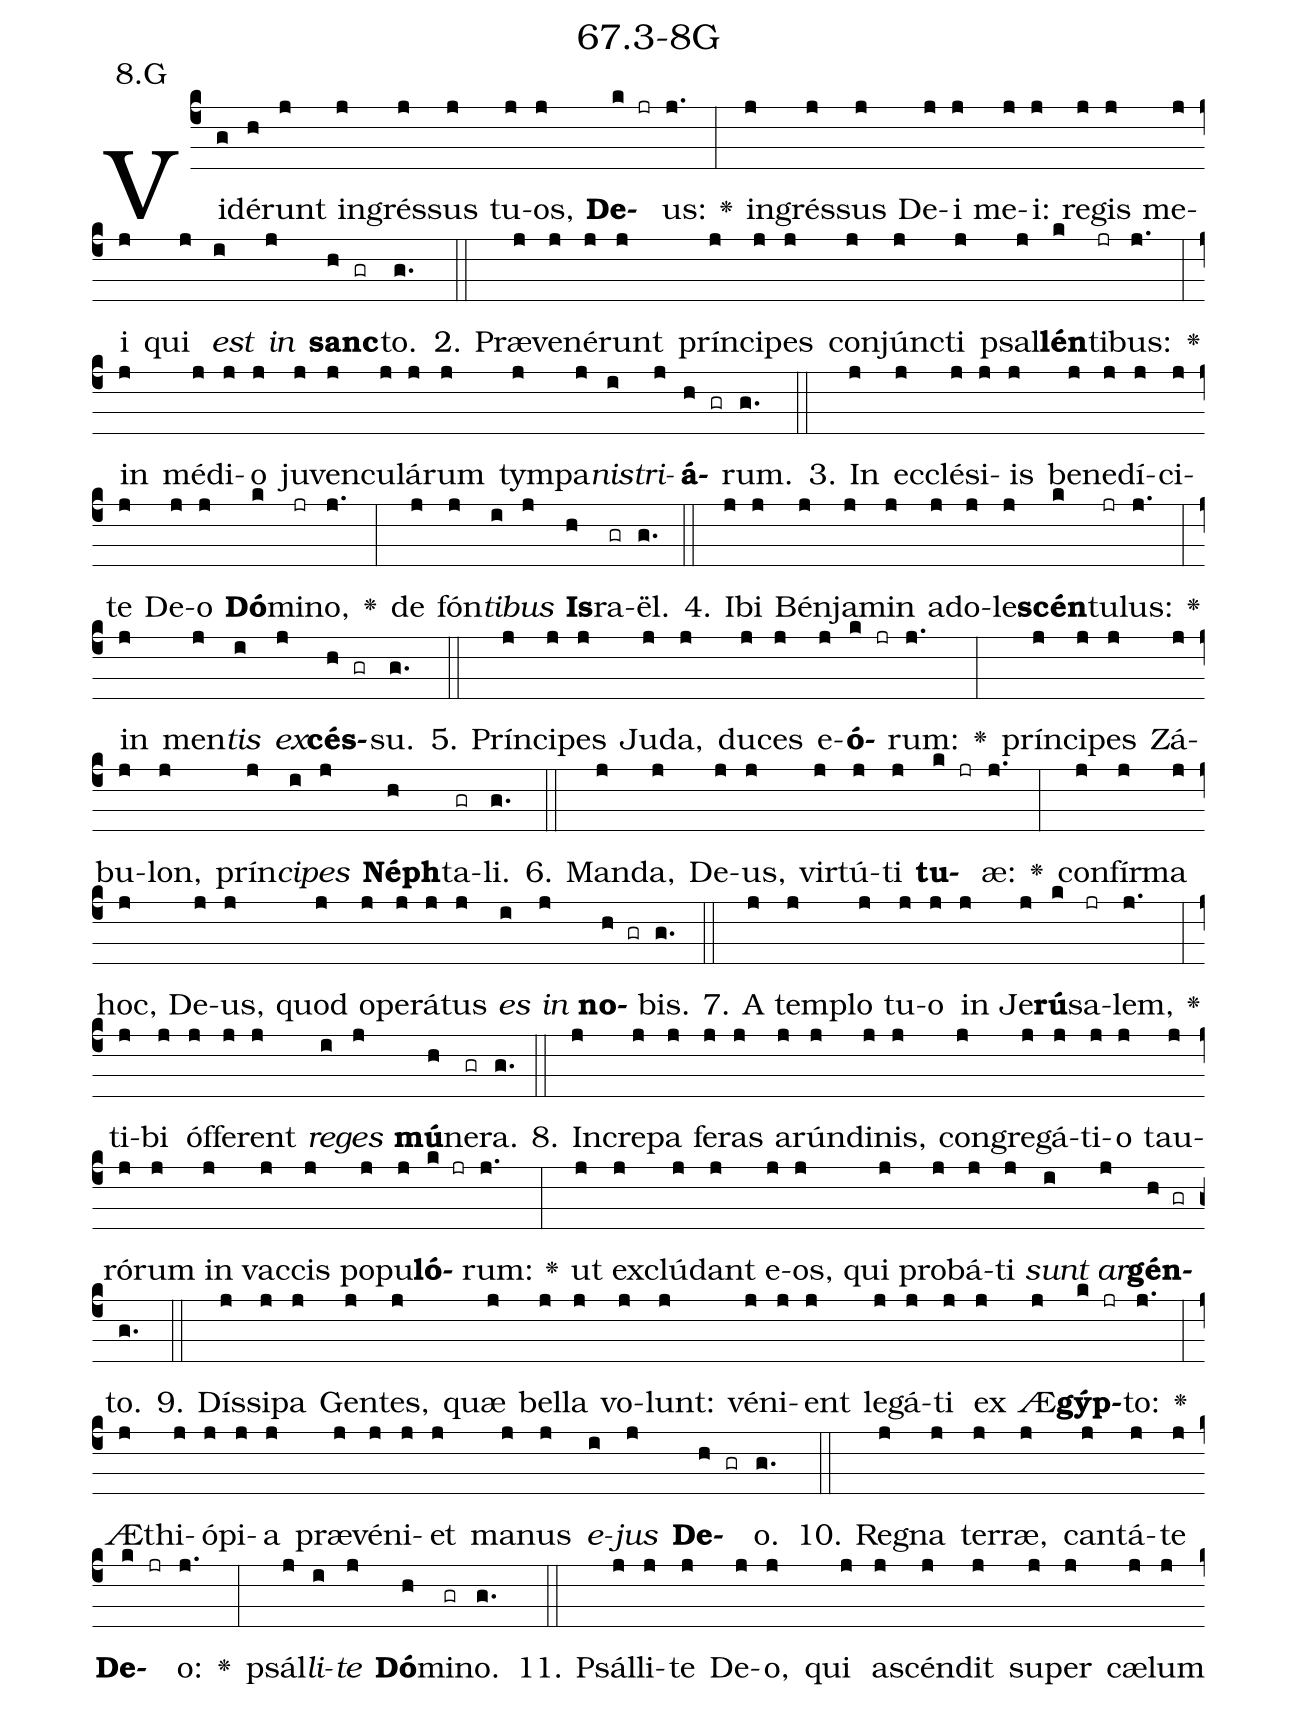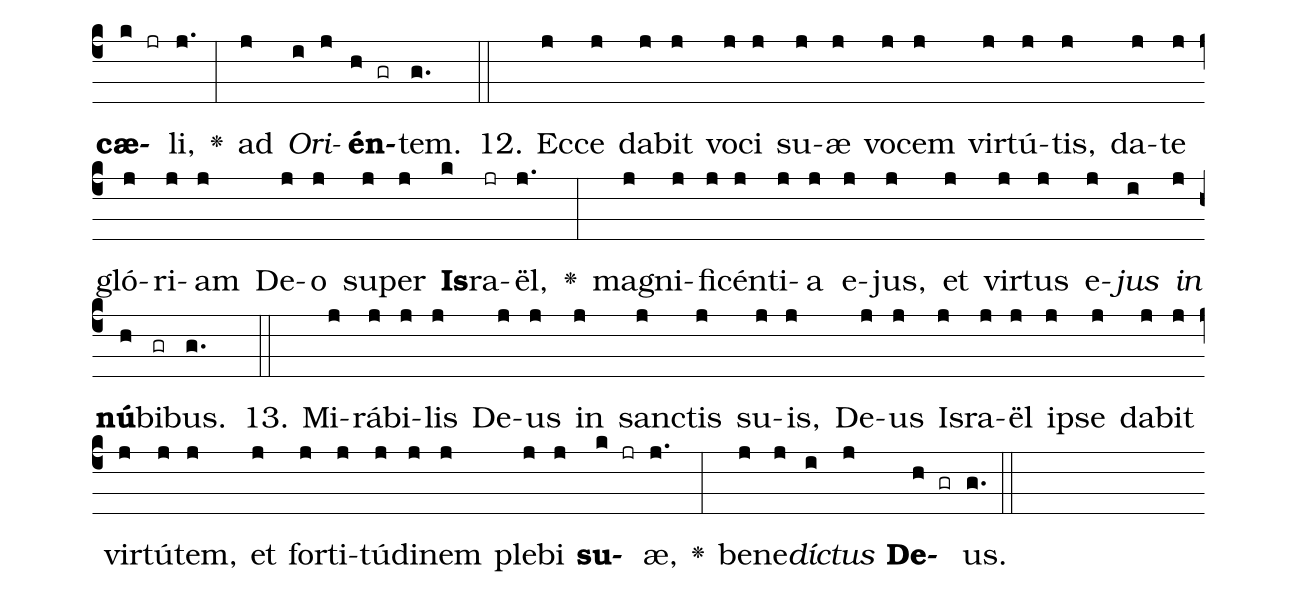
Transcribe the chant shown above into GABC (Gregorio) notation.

name: 67.3-8G;
annotation: 8.G;
%%
(c4)Vi(g)dé(h)runt(j) in(j)grés(j)sus(j) tu(j)os,(j) <b>De</b>(k jr)us:(j.) <v>\greheightstar</v>(:) in(j)grés(j)sus(j) De(j)i(j) me(j)i:(j) re(j)gis(j) me(j)i(j) qui(j) <i>est</i>(i) <i>in</i>(j) <b>sanc</b>(h gr)to.(g.) (::)
2. Præ(j)ve(j)né(j)runt(j) prín(j)ci(j)pes(j) con(j)júnc(j)ti(j) psal(j)<b>lén</b>(k)ti(jr)bus:(j.) <v>\greheightstar</v>(:) in(j) mé(j)di(j)o(j) ju(j)ven(j)cu(j)lá(j)rum(j) tym(j)pa(j)<i>nis</i>(i)<i>tri</i>(j)<b>á</b>(h gr)rum.(g.) (::)
3. In(j) ec(j)clé(j)si(j)is(j) be(j)ne(j)dí(j)ci(j)te(j) De(j)o(j) <b>Dó</b>(k)mi(jr)no,(j.) <v>\greheightstar</v>(:) de(j) fón(j)<i>ti</i>(i)<i>bus</i>(j) <b>Is</b>(h)ra(gr)ël.(g.) (::)
4. I(j)bi(j) Bén(j)ja(j)min(j) ad(j)o(j)le(j)<b>scén</b>(k)tu(jr)lus:(j.) <v>\greheightstar</v>(:) in(j) men(j)<i>tis</i>(i) <i>ex</i>(j)<b>cés</b>(h gr)su.(g.) (::)
5. Prín(j)ci(j)pes(j) Ju(j)da,(j) du(j)ces(j) e(j)<b>ó</b>(k jr)rum:(j.) <v>\greheightstar</v>(:) prín(j)ci(j)pes(j) Zá(j)bu(j)lon,(j) prín(j)<i>ci</i>(i)<i>pes</i>(j) <b>Néph</b>(h)ta(gr)li.(g.) (::)
6. Man(j)da,(j) De(j)us,(j) vir(j)tú(j)ti(j) <b>tu</b>(k jr)æ:(j.) <v>\greheightstar</v>(:) con(j)fír(j)ma(j) hoc,(j) De(j)us,(j) quod(j) o(j)pe(j)rá(j)tus(j) <i>es</i>(i) <i>in</i>(j) <b>no</b>(h gr)bis.(g.) (::)
7. A(j) tem(j)plo(j) tu(j)o(j) in(j) Je(j)<b>rú</b>(k)sa(jr)lem,(j.) <v>\greheightstar</v>(:) ti(j)bi(j) óf(j)fe(j)rent(j) <i>re</i>(i)<i>ges</i>(j) <b>mú</b>(h)ne(gr)ra.(g.) (::)
8. In(j)cre(j)pa(j) fe(j)ras(j) a(j)rún(j)di(j)nis,(j) con(j)gre(j)gá(j)ti(j)o(j) tau(j)ró(j)rum(j) in(j) vac(j)cis(j) po(j)pu(j)<b>ló</b>(k jr)rum:(j.) <v>\greheightstar</v>(:) ut(j) ex(j)clú(j)dant(j) e(j)os,(j) qui(j) pro(j)bá(j)ti(j) <i>sunt</i>(i) <i>ar</i>(j)<b>gén</b>(h gr)to.(g.) (::)
9. Dís(j)si(j)pa(j) Gen(j)tes,(j) quæ(j) bel(j)la(j) vo(j)lunt:(j) vé(j)ni(j)ent(j) le(j)gá(j)ti(j) ex(j) Æ(j)<b>gýp</b>(k jr)to:(j.) <v>\greheightstar</v>(:) Æ(j)thi(j)ó(j)pi(j)a(j) præ(j)vé(j)ni(j)et(j) ma(j)nus(j) <i>e</i>(i)<i>jus</i>(j) <b>De</b>(h gr)o.(g.) (::)
10. Re(j)gna(j) ter(j)ræ,(j) can(j)tá(j)te(j) <b>De</b>(k jr)o:(j.) <v>\greheightstar</v>(:) psál(j)<i>li</i>(i)<i>te</i>(j) <b>Dó</b>(h)mi(gr)no.(g.) (::)
11. Psál(j)li(j)te(j) De(j)o,(j) qui(j) a(j)scén(j)dit(j) su(j)per(j) cæ(j)lum(j) <b>cæ</b>(k jr)li,(j.) <v>\greheightstar</v>(:) ad(j) <i>O</i>(i)<i>ri</i>(j)<b>én</b>(h gr)tem.(g.) (::)
12. Ec(j)ce(j) da(j)bit(j) vo(j)ci(j) su(j)æ(j) vo(j)cem(j) vir(j)tú(j)tis,(j) da(j)te(j) gló(j)ri(j)am(j) De(j)o(j) su(j)per(j) <b>Is</b>(k)ra(jr)ël,(j.) <v>\greheightstar</v>(:) ma(j)gni(j)fi(j)cén(j)ti(j)a(j) e(j)jus,(j) et(j) vir(j)tus(j) e(j)<i>jus</i>(i) <i>in</i>(j) <b>nú</b>(h)bi(gr)bus.(g.) (::)
13. Mi(j)rá(j)bi(j)lis(j) De(j)us(j) in(j) sanc(j)tis(j) su(j)is,(j) De(j)us(j) Is(j)ra(j)ël(j) ip(j)se(j) da(j)bit(j) vir(j)tú(j)tem,(j) et(j) for(j)ti(j)tú(j)di(j)nem(j) ple(j)bi(j) <b>su</b>(k jr)æ,(j.) <v>\greheightstar</v>(:) be(j)ne(j)<i>díc</i>(i)<i>tus</i>(j) <b>De</b>(h gr)us.(g.) (::)
